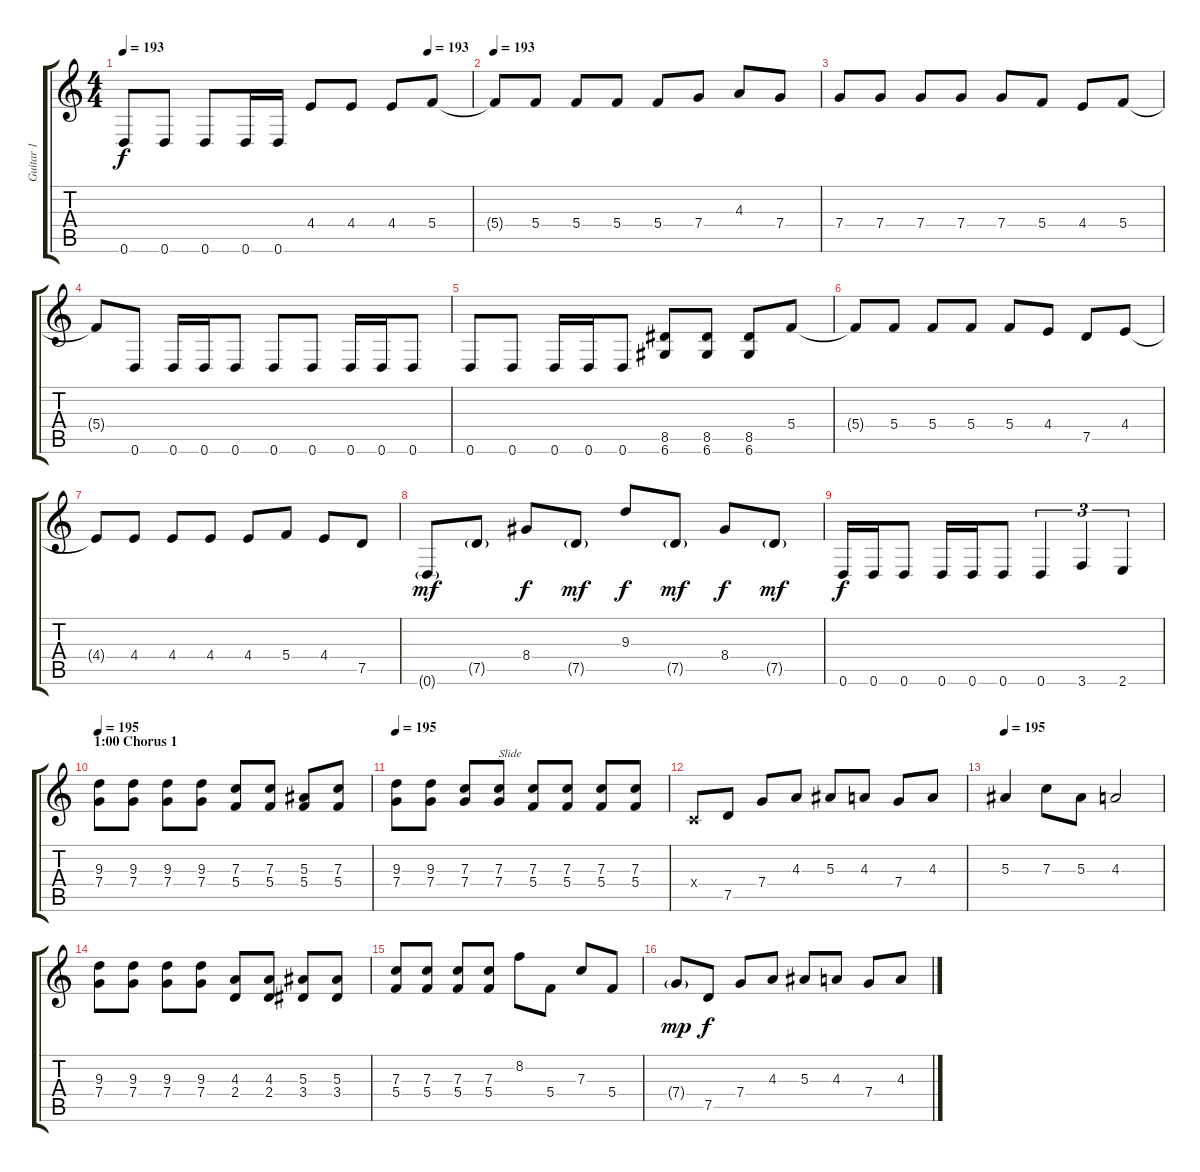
\track ("Guitar 1" "Guitar 1") {instrument distortionguitar}
\staff {score tabs}
\tuning (D4 A3 F3 C3 G2 D2) {hide}
\ts (4 4)
\tempo 193
\tempo (193 0.875)
\clef g2
\ks c
0.6.8{dy f} 0.6.8 0.6.8 0.6.16 0.6.16 4.4.8 4.4.8 4.4.8 5.4.8 |
\tempo 193
5.4{t}.8 5.4.8 5.4.8 5.4.8 5.4.8 7.4.8 4.3.8 7.4.8 |
7.4.8 7.4.8 7.4.8 7.4.8 7.4.8 5.4.8 4.4.8 5.4.8 |
5.4{t}.8 0.6.8 0.6.16 0.6.16 0.6.8 0.6.8 0.6.8 0.6.16 0.6.16 0.6.8 |
0.6.8 0.6.8 0.6.16 0.6.16 0.6.8 (8.5 6.6).8 (8.5 6.6).8 (8.5 6.6).8 5.4.8 |
5.4{t}.8 5.4.8 5.4.8 5.4.8 5.4.8 4.4.8 7.5.8 4.4.8 |
4.4{t}.8 4.4.8 4.4.8 4.4.8 4.4.8 5.4.8 4.4.8 7.5.8 |
0.6{g}.8{dy mf} 7.5{g}.8 8.4.8{dy f} 7.5{g}.8{dy mf} 9.3.8{dy f} 7.5{g}.8{dy mf} 8.4.8{dy f} 7.5{g}.8{dy mf} |
0.6.16{dy f} 0.6.16 0.6.8 0.6.16 0.6.16 0.6.8 0.6.4{tu (3 2)} 3.6.4{tu (3 2)} 2.6.4{tu (3 2)} |
\section ("" "1:00 Chorus 1")
\tempo 195
(9.3 7.4).8 (9.3 7.4).8 (9.3 7.4).8 (9.3 7.4).8 (7.3 5.4).8 (7.3 5.4).8 (5.3 5.4).8 (7.3 5.4).8 |
\tempo 195
(9.3 7.4).8 (9.3 7.4).8 (7.3 7.4).8 (7.3 7.4).8{txt "Slide"} (7.3 5.4).8 (7.3 5.4).8 (7.3 5.4).8 (7.3 5.4).8 |
0.4{x}.8 7.5.8 7.4.8 4.3.8 5.3.8 4.3.8 7.4.8 4.3.8 |
\tempo 195
5.3.4 7.3.8 5.3.8 4.3.2 |
(9.3 7.4).8 (9.3 7.4).8 (9.3 7.4).8 (9.3 7.4).8 (4.3 2.4).8 (4.3 2.4).8 (5.3 3.4).8 (5.3 3.4).8 |
(7.3 5.4).8 (7.3 5.4).8 (7.3 5.4).8 (7.3 5.4).8 8.2.8 5.4.8 7.3.8 5.4.8 |
7.4{g}.8{dy mp} 7.5.8{dy f} 7.4.8 4.3.8 5.3.8 4.3.8 7.4.8 4.3.8
